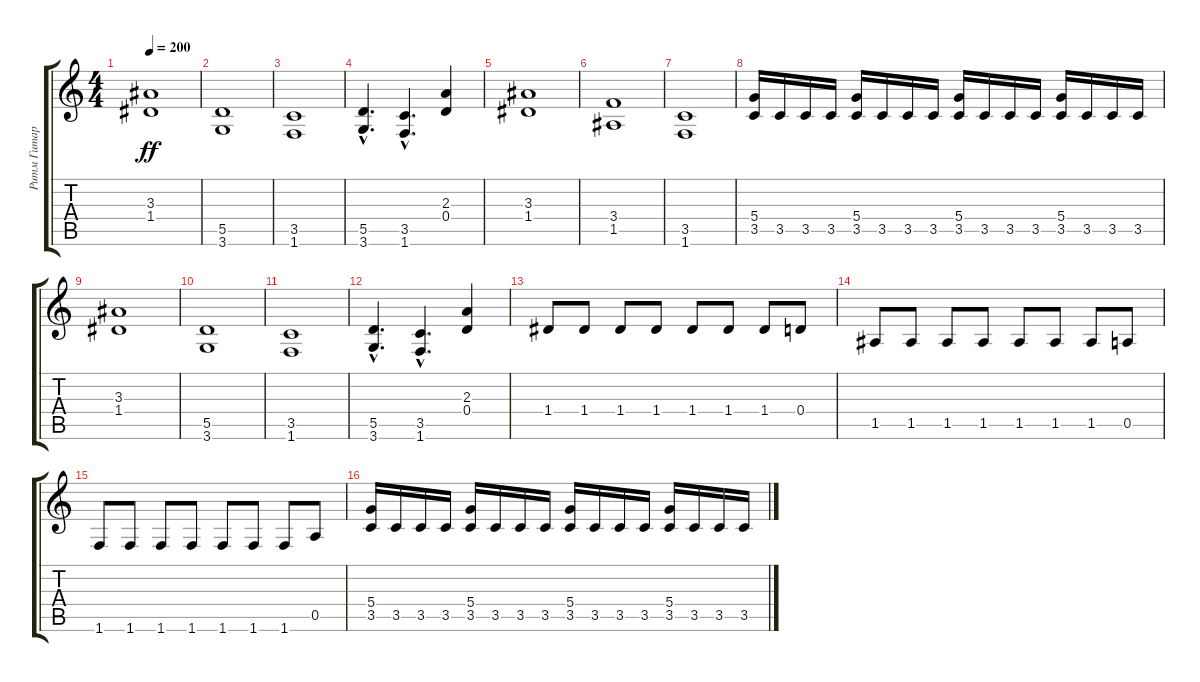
\track ("Ритм Гитара" "Ритм Гитар") {instrument distortionguitar}
\staff {score tabs}
\tuning (E4 B3 G3 D3 A2 E2) {hide}
\ts (4 4)
\tempo 200
\clef g2
\ks c
(3.3 1.4).1{dy ff} |
(5.5 3.6).1 |
(3.5 1.6).1 |
(5.5{hac} 3.6{hac}).4{d} (3.5{hac} 1.6{hac}).4{d} (2.3 0.4).4 |
(3.3 1.4).1 |
(3.4 1.5).1 |
(3.5 1.6).1 |
(5.4 3.5).16 3.5.16 3.5.16 3.5.16 (5.4 3.5).16 3.5.16 3.5.16 3.5.16 (5.4 3.5).16 3.5.16 3.5.16 3.5.16 (5.4 3.5).16 3.5.16 3.5.16 3.5.16 |
(3.3 1.4).1 |
(5.5 3.6).1 |
(3.5 1.6).1 |
(5.5{hac} 3.6{hac}).4{d} (3.5{hac} 1.6{hac}).4{d} (2.3 0.4).4 |
1.4.8 1.4.8 1.4.8 1.4.8 1.4.8 1.4.8 1.4.8 0.4.8 |
1.5.8 1.5.8 1.5.8 1.5.8 1.5.8 1.5.8 1.5.8 0.5.8 |
1.6.8 1.6.8 1.6.8 1.6.8 1.6.8 1.6.8 1.6.8 0.5.8 |
(5.4 3.5).16 3.5.16 3.5.16 3.5.16 (5.4 3.5).16 3.5.16 3.5.16 3.5.16 (5.4 3.5).16 3.5.16 3.5.16 3.5.16 (5.4 3.5).16 3.5.16 3.5.16 3.5.16
